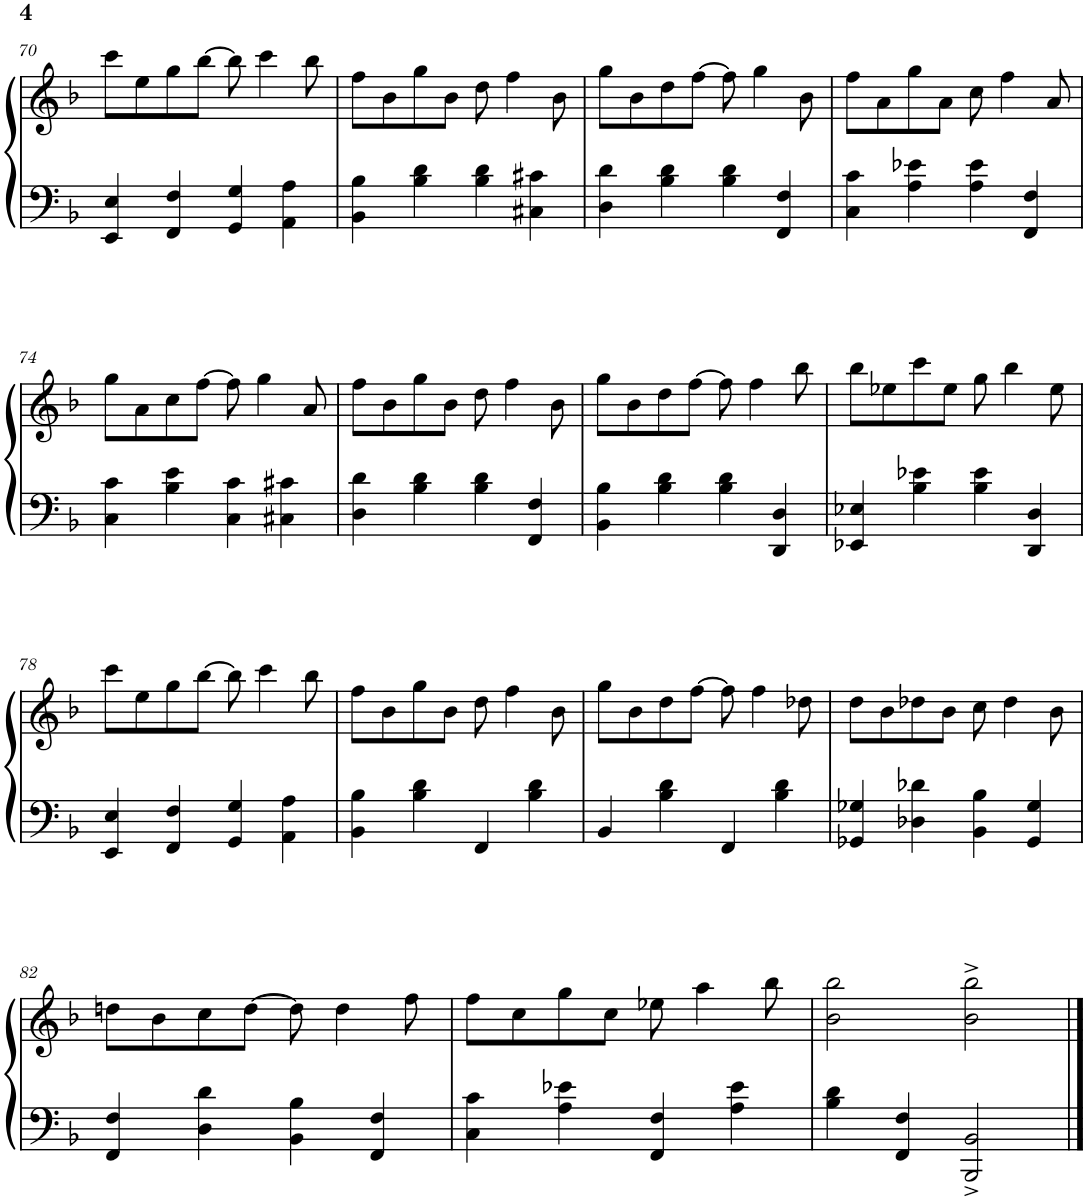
**kern	**kern
*part1	*part1
*staff2	*staff1
*I"Piano	*
*I'Pno.	*
!!LO:PB:g=z
*clefF4	*clefG2
*k[b-]	*k[b-]
*M4/4	*M4/4
=70	=70
4EE/ 4E/	8ccc\L
.	8ee\
4FF/ 4F/	8gg\
.	[8bb-\J
4GG/ 4G/	8bb-\]
.	4ccc\
4AA\ 4A\	.
.	8bb-\
=71	=71
4BB-\ 4B-\	8ff\L
.	8b-\
4B-\ 4d\	8gg\
.	8b-\J
4B-\ 4d\	8dd\
.	4ff\
4C#X\ 4c#X\	.
.	8b-\
=72	=72
4D\ 4d\	8gg\L
.	8b-\
4B-\ 4d\	8dd\
.	[8ff\J
4B-\ 4d\	8ff\]
.	4gg\
4FF/ 4F/	.
.	8b-\
=73	=73
4C\ 4c\	8ff\L
.	8a\
4A\ 4e-X\	8gg\
.	8a\J
4A\ 4e-\	8cc\
.	4ff\
4FF/ 4F/	.
.	8a/
!!LO:LB:g=z
=74	=74
4C\ 4c\	8gg\L
.	8a\
4B-\ 4e\	8cc\
.	[8ff\J
4C\ 4c\	8ff\]
.	4gg\
4C#X\ 4c#X\	.
.	8a/
=75	=75
4D\ 4d\	8ff\L
.	8b-\
4B-\ 4d\	8gg\
.	8b-\J
4B-\ 4d\	8dd\
.	4ff\
4FF/ 4F/	.
.	8b-\
=76	=76
4BB-\ 4B-\	8gg\L
.	8b-\
4B-\ 4d\	8dd\
.	[8ff\J
4B-\ 4d\	8ff\]
.	4ff\
4DD/ 4D/	.
.	8bb-\
=77	=77
4EE-X/ 4E-X/	8bb-\L
.	8ee-X\
4B-\ 4e-X\	8ccc\
.	8ee-\J
4B-\ 4e-\	8gg\
.	4bb-\
4DD/ 4D/	.
.	8ee-\
!!LO:LB:g=z
=78	=78
4EE/ 4E/	8ccc\L
.	8ee\
4FF/ 4F/	8gg\
.	[8bb-\J
4GG/ 4G/	8bb-\]
.	4ccc\
4AA\ 4A\	.
.	8bb-\
=79	=79
4BB-\ 4B-\	8ff\L
.	8b-\
4B-\ 4d\	8gg\
.	8b-\J
4FF/	8dd\
.	4ff\
4B-\ 4d\	.
.	8b-\
=80	=80
4BB-/	8gg\L
.	8b-\
4B-\ 4d\	8dd\
.	[8ff\J
4FF/	8ff\]
.	4ff\
4B-\ 4d\	.
.	8dd-X\
=81	=81
4GG-X/ 4G-X/	8dd\L
.	8b-\
4D-X\ 4d-X\	8dd-X\
.	8b-\J
4BB-\ 4B-\	8cc\
.	4dd-\
4GG-/ 4G-/	.
.	8b-\
!!LO:LB:g=z
=82	=82
4FF/ 4F/	8ddn\L
.	8b-\
4D\ 4d\	8cc\
.	[8dd\J
4BB-\ 4B-\	8dd\]
.	4dd\
4FF/ 4F/	.
.	8ff\
=83	=83
4C\ 4c\	8ff\L
.	8cc\
4A\ 4e-X\	8gg\
.	8cc\J
4FF/ 4F/	8ee-X\
.	4aa\
4A\ 4e-\	.
.	8bb-\
=84	=84
4B-\ 4d\	2b-\ 2bb-\
4FF/ 4F/	.
2BBB-/^ 2BB-/^	2b-\^ 2bb-\^
==	==
*-	*-
